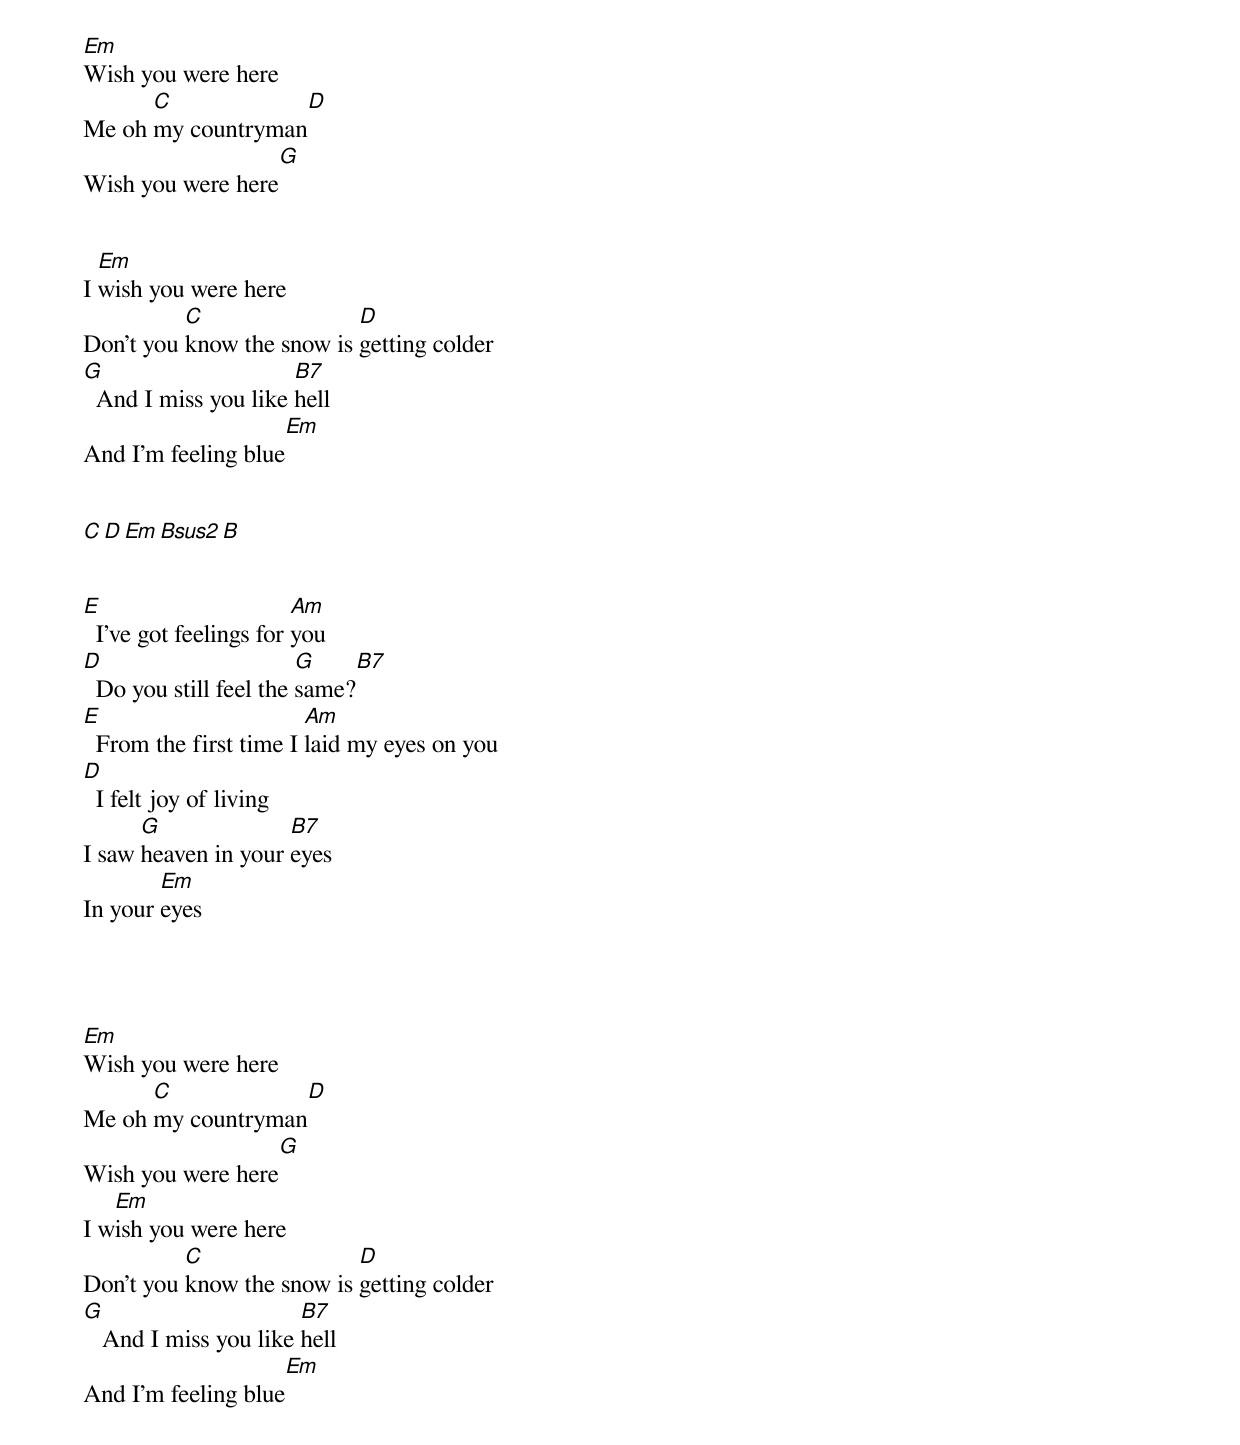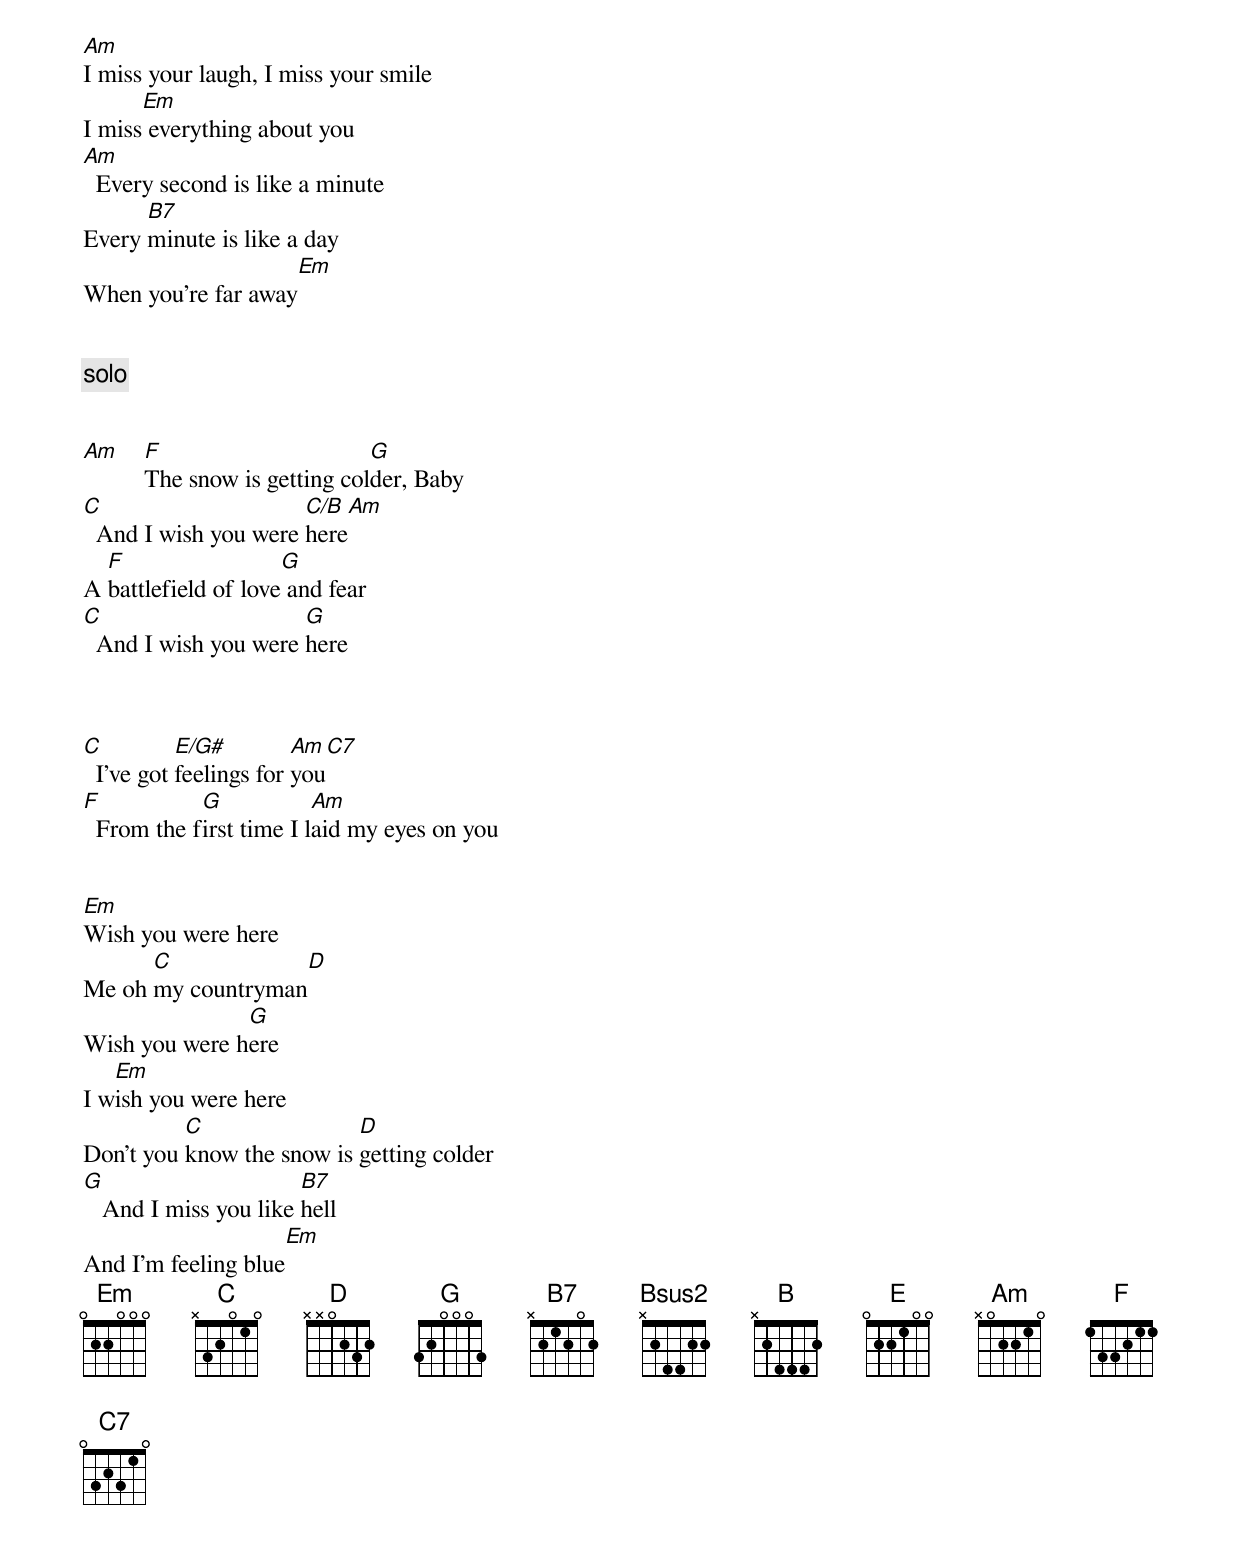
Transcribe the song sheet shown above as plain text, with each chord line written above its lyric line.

Em
Wish you were here
      C              D
Me oh my countryman
                        G
Wish you were here


  Em
I wish you were here
          C                D
Don't you know the snow is getting colder
G                     B7
  And I miss you like hell
                       Em
And I'm feeling blue


C   D   Em   Bsus2   B


E                       Am
  I've got feelings for you
D                       G        B7
  Do you still feel the same?
E                       Am
  From the first time I laid my eyes on you
D
  I felt joy of living
      G              B7
I saw heaven in your eyes
        Em
In your eyes




Em
Wish you were here
      C                D
Me oh my countryman
                        G
Wish you were here
   Em
I wish you were here
          C                D
Don't you know the snow is getting colder
G                      B7
   And I miss you like hell
                          Em
And I'm feeling blue




Am
I miss your laugh, I miss your smile
      Em
I miss everything about you
Am
  Every second is like a minute
      B7
Every minute is like a day
                        Em
When you're far away


[solo]


Am  F                      G
    The snow is getting colder, Baby
C                     C/B         Am
  And I wish you were here
  F                  G
A battlefield of love and fear
C                     G
  And I wish you were here



C          E/G#         Am       C7
  I've got feelings for you
F           G            Am
  From the first time I laid my eyes on you


Em
Wish you were here
      C                D
Me oh my countryman
               G
Wish you were here
   Em
I wish you were here
          C                D
Don't you know the snow is getting colder
G                      B7
   And I miss you like hell
                          Em
And I'm feeling blue
